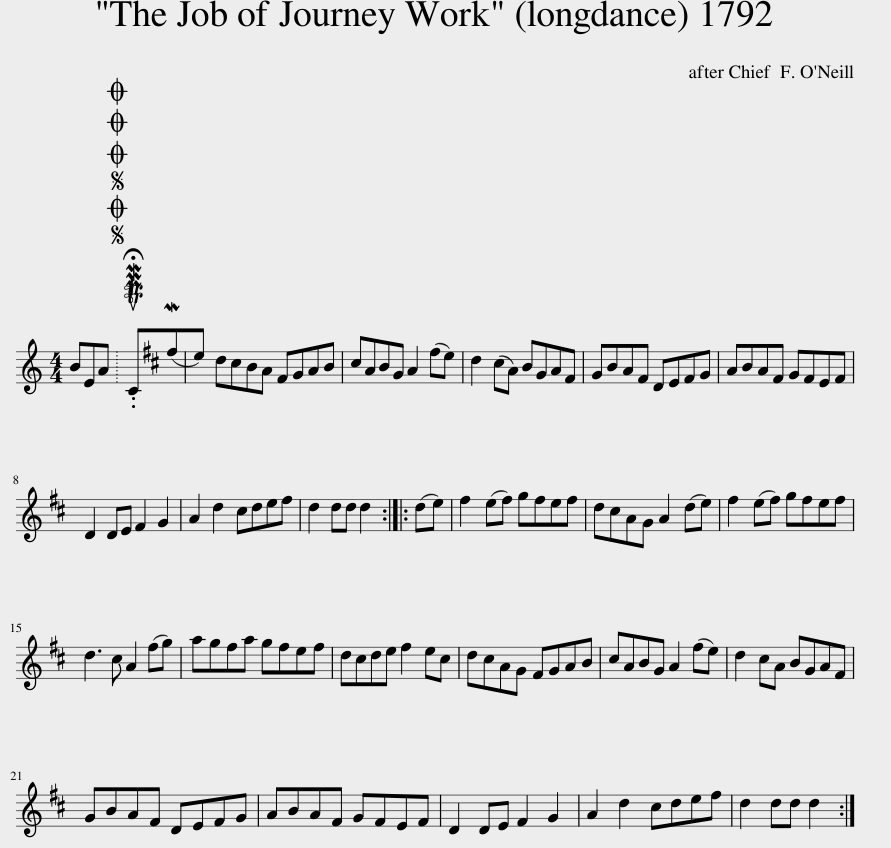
X:1
L:1/8
M:4/4
I:linebreak $
K:C
V:1 treble
V:1
 BEA |SOSOOO .!fermata!PMTuC(M^fe) | d^cBA ^FGAB | ^cABG A2 (^fe) | d2 (^cA) BGA^F | %5
 GBA^F DEFG | ABA^F GFEF |$ D2 DE ^F2 G2 | A2 d2 ^cde^f | d2 dd d2 :: %10
 (de) | ^f2 (ef) gfef | d^cAG A2 (de) | ^f2 (ef) gfef |$ d3 ^c A2 (^fg) | %15
 ag^fa gfef | d^cde ^f2 ec | d^cAG ^FGAB | ^cABG A2 (^fe) | d2 ^cA BGA^F |$ %20
 GBA^F DEFG | ABA^F GFEF | D2 DE ^F2 G2 | A2 d2 ^cde^f | d2 dd d2 :| %25
